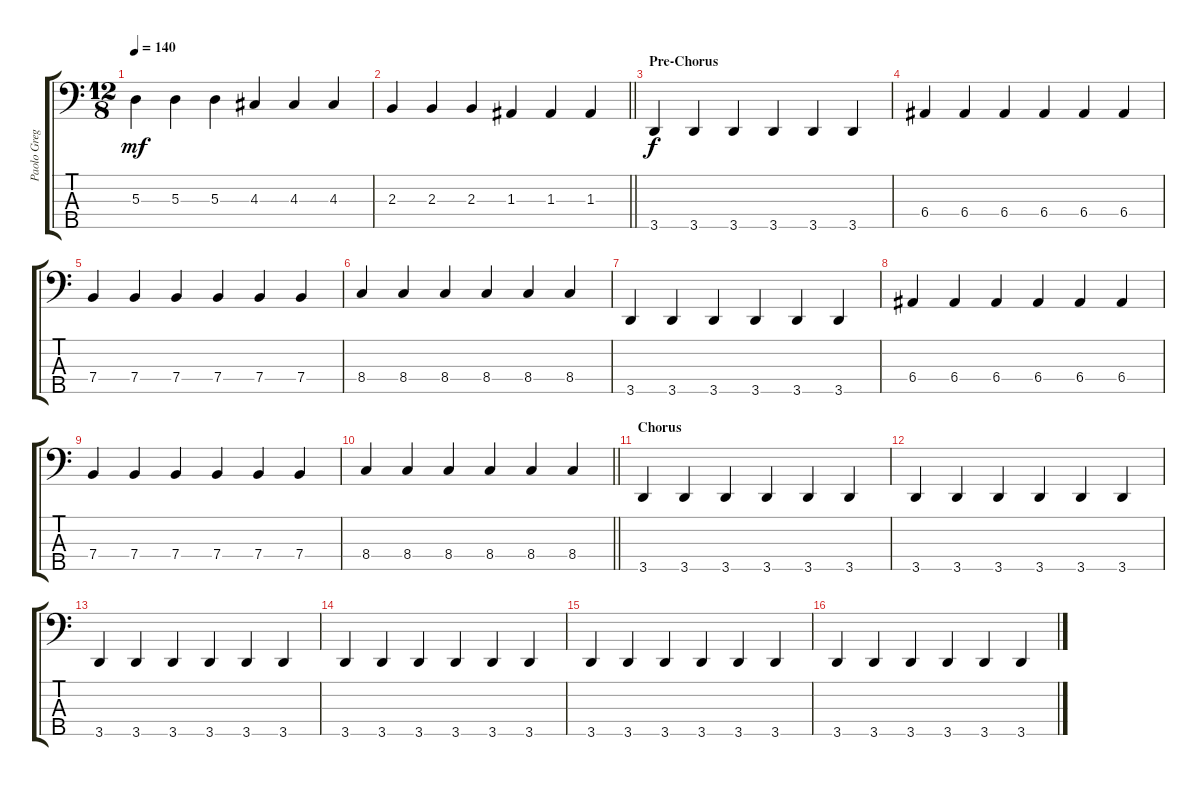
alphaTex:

\track ("Paolo Gregoletto" "Paolo Greg") {instrument electricbasspick}
\staff {score tabs}
\tuning (G2 D2 A1 E1 B0) {hide}
\ts (12 8)
\tempo 140
\clef f4
\ks c
5.3.4{dy mf} 5.3.4 5.3.4 4.3.4 4.3.4 4.3.4 |
\barLineRight lightlight
2.3.4 2.3.4 2.3.4 1.3.4 1.3.4 1.3.4 |
\section ("" "Pre-Chorus")
3.5.4{dy f} 3.5.4 3.5.4 3.5.4 3.5.4 3.5.4 |
6.4.4 6.4.4 6.4.4 6.4.4 6.4.4 6.4.4 |
7.4.4 7.4.4 7.4.4 7.4.4 7.4.4 7.4.4 |
8.4.4 8.4.4 8.4.4 8.4.4 8.4.4 8.4.4 |
3.5.4 3.5.4 3.5.4 3.5.4 3.5.4 3.5.4 |
6.4.4 6.4.4 6.4.4 6.4.4 6.4.4 6.4.4 |
7.4.4 7.4.4 7.4.4 7.4.4 7.4.4 7.4.4 |
\barLineRight lightlight
8.4.4 8.4.4 8.4.4 8.4.4 8.4.4 8.4.4 |
\section ("" "Chorus")
3.5.4 3.5.4 3.5.4 3.5.4 3.5.4 3.5.4 |
3.5.4 3.5.4 3.5.4 3.5.4 3.5.4 3.5.4 |
3.5.4 3.5.4 3.5.4 3.5.4 3.5.4 3.5.4 |
3.5.4 3.5.4 3.5.4 3.5.4 3.5.4 3.5.4 |
3.5.4 3.5.4 3.5.4 3.5.4 3.5.4 3.5.4 |
3.5.4 3.5.4 3.5.4 3.5.4 3.5.4 3.5.4
